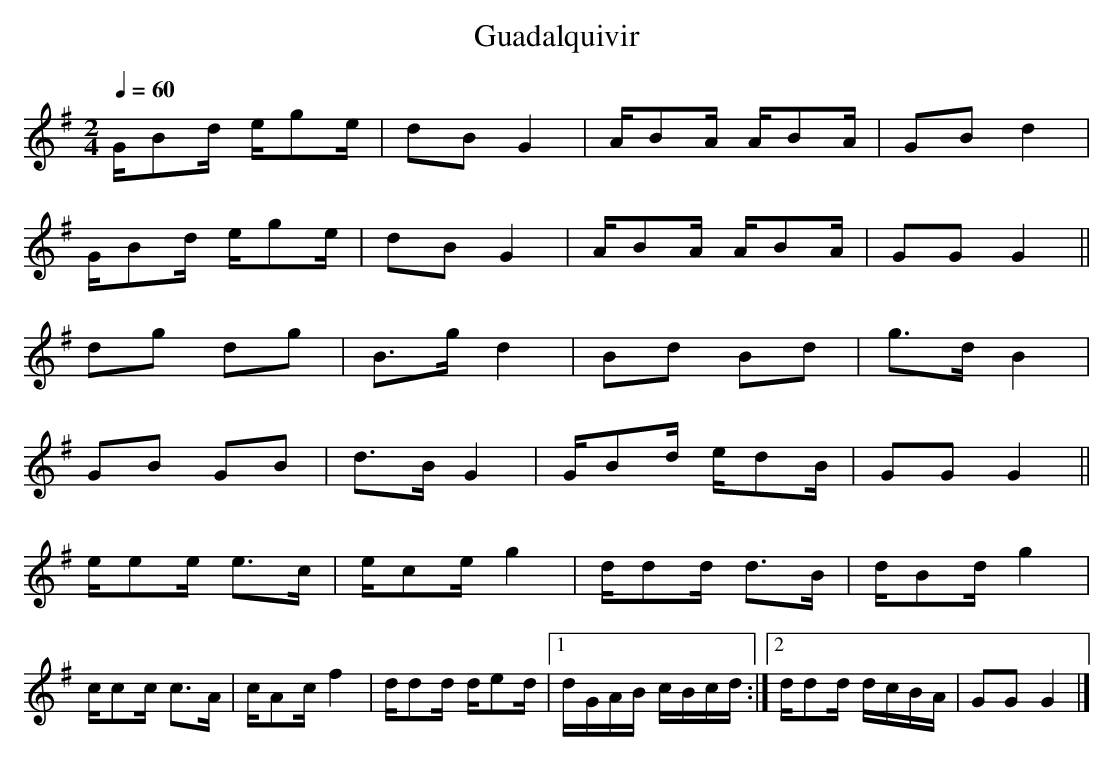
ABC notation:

X:1
T:Guadalquivir
M:2/4
L:1/16
Q:1/4=60
K:G
GB2d eg2e|d2B2 G4|AB2A AB2A|G2B2 d4 |
GB2d eg2e|d2B2 G4|AB2A AB2A|G2G2 G4||
d2g2 d2g2|B3g  d4|B2d2 B2d2|g3d  B4 |
G2B2 G2B2|d3B  G4|GB2d ed2B|G2G2 G4||
ee2e e3c |ec2e g4|dd2d d3B |dB2d g4 |
cc2c c3A |cA2c f4|dd2d de2d|[1 dGAB cBcd:|\
                            [2 dd2d dcBA |G2G2 G4|]

This Macedonian dance does the opposite to the usual Scottish practice,
by opening a gap in the second part to make this section dorian/minor
hexatonic (in addition, the seventh only occurs as a passing note; the
section is effectively pentatonic).  This gives a feeling of increased
lightness that goes along with the higher tessitura:
